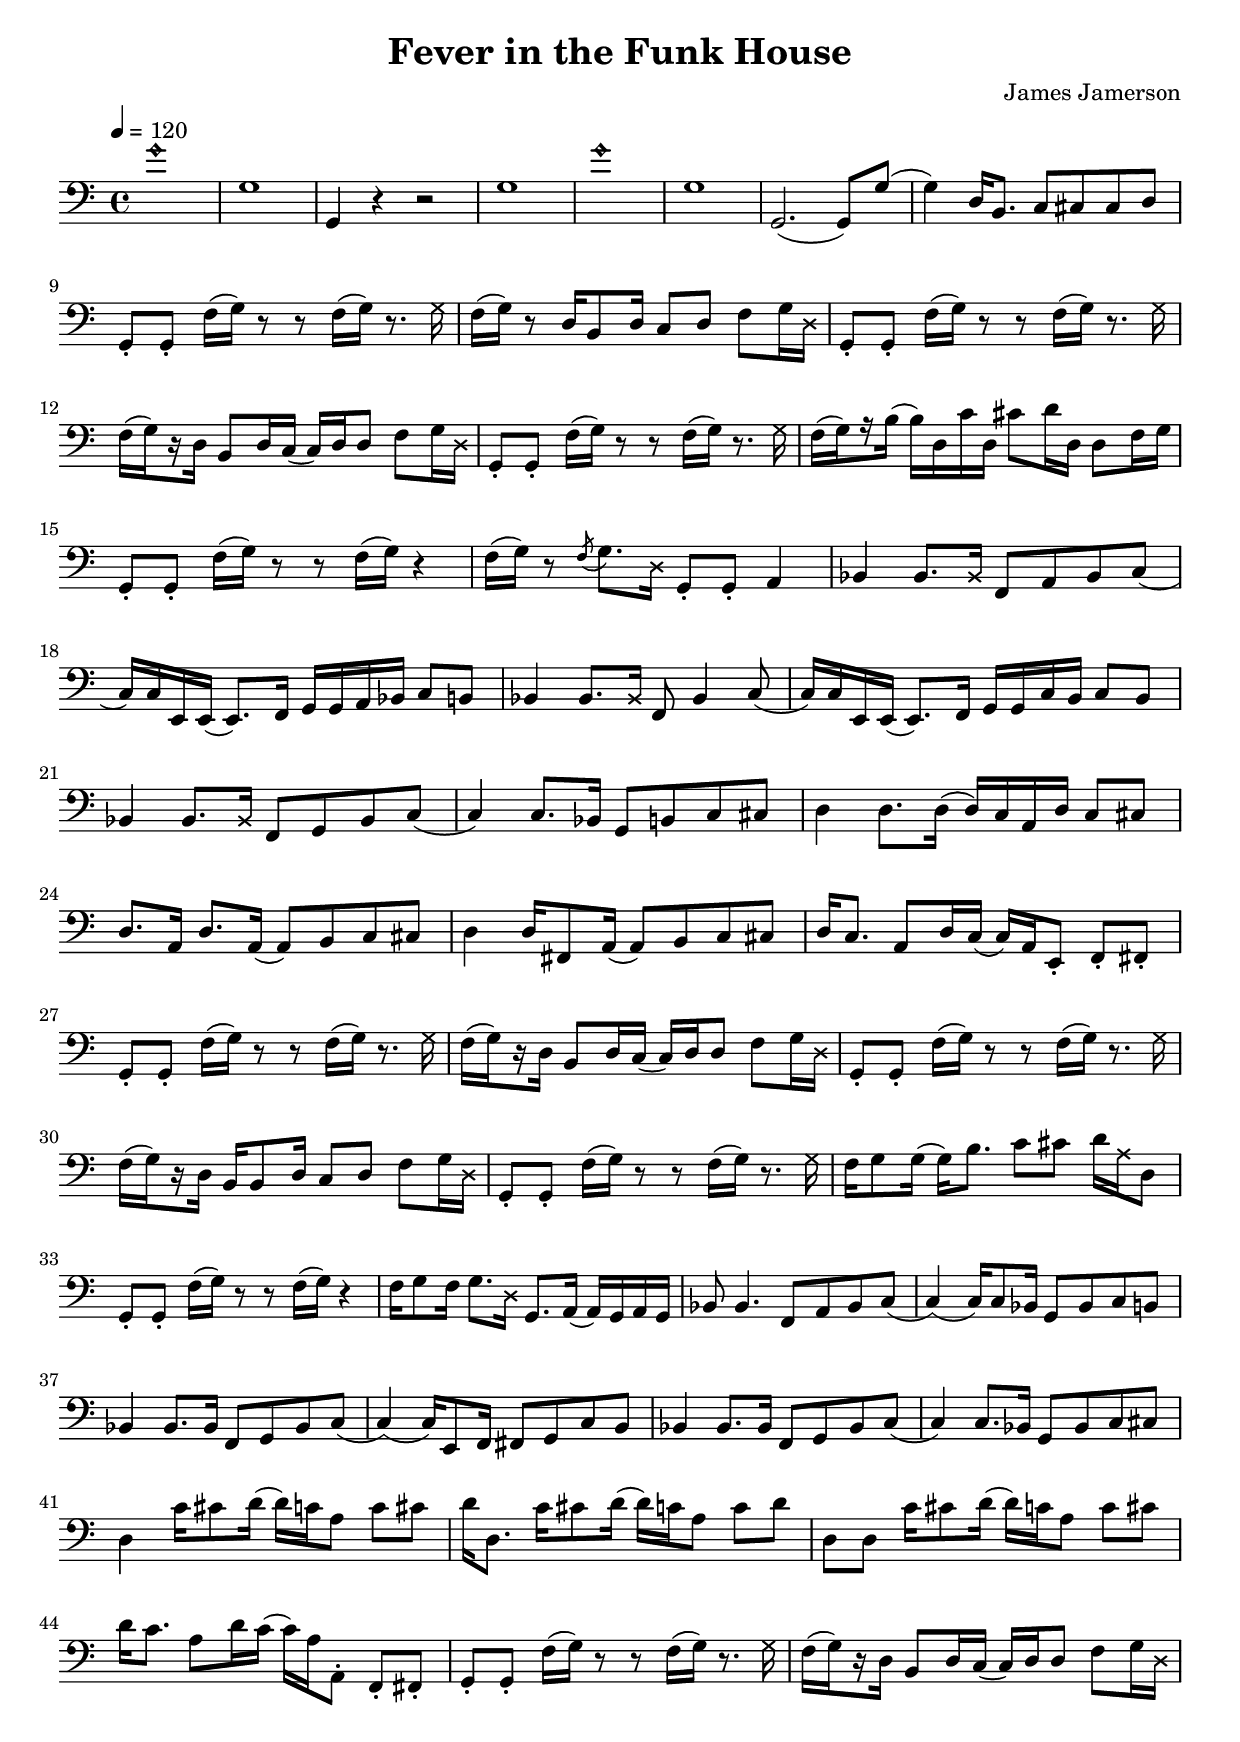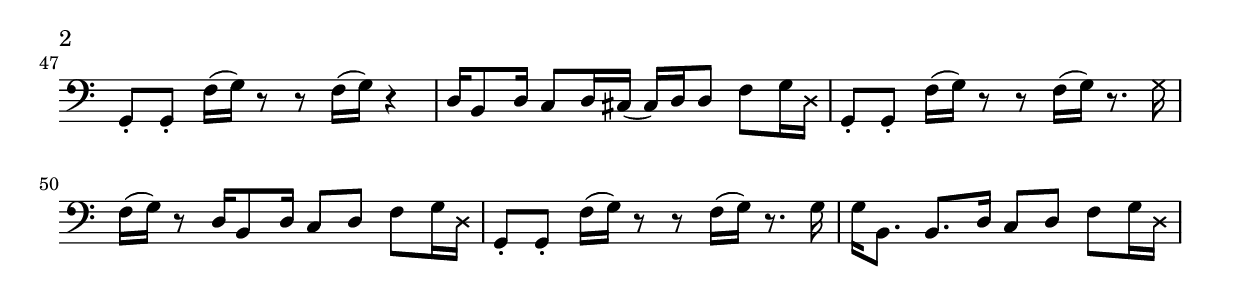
% WIP
% Original transcription by Yann Lambret <yann.lambret@gmail.com>

\version "2.18.2"

\header {
  title = "Fever in the Funk House"
  composer = "James Jamerson"
}

bass = {
  \time 4/4
  \clef bass
  \tempo 4 = 120

  % bars 1 - 8
  \override NoteHead.style = #'harmonic g'1 \revert NoteHead.style |
  g1 |
  g,4 r4 r2 |
  g1 |
  \override NoteHead.style = #'harmonic g'1 \revert NoteHead.style |
  g1 |
  g,2.( g,8) g( |
  g4) d16 b,8. c8 cis cis d |

  % bars 9 - 12
  g,8\staccato g,\staccato f16( g) r8 r f16( g) r8. \override NoteHead.style = #'cross g16 \revert NoteHead.style |
  f16( g) r8 d16 b,8 d16 c8 d f g16 \override NoteHead.style = #'cross d \revert NoteHead.style |
  g,8\staccato g,\staccato f16( g) r8 r f16( g) r8. \override NoteHead.style = #'cross g16 \revert NoteHead.style |
  f16[(\set stemRightBeamCount = #1 g) \set stemRightBeamCount = #1 \set stemLeftBeamCount = #1 r16 \set stemLeftBeamCount = #2 d16] b,8 d16 c( c) d d8 f g16 \override NoteHead.style = #'cross d \revert NoteHead.style |

  % bars 13 - 16
  g,8\staccato g,\staccato f16( g) r8 r f16( g) r8. \override NoteHead.style = #'cross g16 \revert NoteHead.style |
  f16[(\set stemRightBeamCount = #1 g) \set stemRightBeamCount = #1 \set stemLeftBeamCount = #1 r16 \set stemLeftBeamCount = #2 b16]( b) d c' d cis'8 d'16 d d8 f16 g |
  g,8\staccato g,\staccato f16( g) r8 r f16( g) r4 |
  f16( g) r8 \acciaccatura f g8. \override NoteHead.style = #'cross d16 \revert NoteHead.style g,8\staccato g,\staccato a,4 |

  % bars 17 - 20
  bes,4 bes,8. \override NoteHead.style = #'cross bes,16 \revert NoteHead.style f,8 a, bes, c( |
  c16) c16 e,16 e,( e,8.) f,16 g, g, a,  bes, c8 b, |
  bes,4 bes,8. \override NoteHead.style = #'cross bes,16 \revert NoteHead.style f,8 bes,4 c8( |
  c16) c16 e,16 e,( e,8.) f,16 g, g, c  b, c8 b, |

  % bars 21 - 24
  bes,4 bes,8. \override NoteHead.style = #'cross bes,16 \revert NoteHead.style f,8 g, bes, c( |
  c4) c8. bes,16 g,8 b, c cis |
  d4 d8. d16( d16) c a, d c8 cis |
  d8. a,16 d8. a,16( a,8) b, c cis |

  % bars 25 - 28
  d4 d16 fis,8 a,16( a,8) b, c cis |
  d16 c8. a,8 d16 c( c16) a, e,8\staccato f,\staccato fis,\staccato |
  g,8\staccato g,\staccato f16( g) r8 r f16( g) r8. \override NoteHead.style = #'cross g16 \revert NoteHead.style |
  f16[(\set stemRightBeamCount = #1 g) \set stemRightBeamCount = #1 \set stemLeftBeamCount = #1 r16 \set stemLeftBeamCount = #2 d16] b,8 d16 c( c) d d8 f g16 \override NoteHead.style = #'cross d \revert NoteHead.style |

  % bars 29 - 32
  g,8\staccato g,\staccato f16( g) r8 r f16( g) r8. \override NoteHead.style = #'cross g16 \revert NoteHead.style |
  f16[(\set stemRightBeamCount = #1 g) \set stemRightBeamCount = #1 \set stemLeftBeamCount = #1 r16 \set stemLeftBeamCount = #2 d16] b,16 b,8 d16 c8 d f g16 \override NoteHead.style = #'cross d \revert NoteHead.style |
  g,8\staccato g,\staccato f16( g) r8 r f16( g) r8. \override NoteHead.style = #'cross g16 \revert NoteHead.style |
  f16 g8 g16( g16) b8. c'8 cis' d'16 \override NoteHead.style = #'cross a16 \revert NoteHead.style d8 |

  % bars 33 - 36
  g,8\staccato g,\staccato f16( g) r8 r f16( g) r4 |
  f16 g8 f16 g8. \override NoteHead.style = #'cross d16 \revert NoteHead.style g,8. a,16( a,) g, a, g, |
  bes,8 bes,4. f,8 a, bes, c( |
  c4)( c16) c8 bes,16 g,8 bes, c b, |

  % bars 37 - 40
  bes,4 bes,8. bes,16 f,8 g, bes, c( |
  c4)( c16) e,8 f,16 fis,8 g, c b, |
  bes,4 bes,8. bes,16 f,8 g, bes, c( |
  c4) c8. bes,16 g,8 bes, c cis |

  % bars 41 - 44
  d4 c'16 cis'8 d'16( d') c' a8 c' cis' |
  d'16 d8. c'16 cis'8 d'16( d') c' a8 c' d' |
  d8 d c'16 cis'8 d'16( d') c' a8 c' cis' |
  d'16 c'8. a8 d'16 c'( c') a16 a,8\staccato f,\staccato fis,\staccato |

  % bars 45 - 48
  g,8\staccato g,\staccato f16( g) r8 r f16( g) r8. \override NoteHead.style = #'cross g16 \revert NoteHead.style |
  f16[(\set stemRightBeamCount = #1 g) \set stemRightBeamCount = #1 \set stemLeftBeamCount = #1 r16 \set stemLeftBeamCount = #2 d16] b,8 d16 c( c) d d8 f g16 \override NoteHead.style = #'cross d \revert NoteHead.style |
  g,8\staccato g,\staccato f16( g) r8 r f16( g) r4 |
  d16 b,8 d16 c8 d16 cis16( cis) d d8 f g16 \override NoteHead.style = #'cross d \revert NoteHead.style |

  % bars 49 - 52
  g,8\staccato g,\staccato f16( g) r8 r f16( g) r8. \override NoteHead.style = #'cross g16 \revert NoteHead.style |
  f16( g) r8 d16 b,8 d16 c8 d f g16 \override NoteHead.style = #'cross d \revert NoteHead.style |
  g,8\staccato g,\staccato f16( g) r8 r f16( g) r8. g16 |
  g16 b,8. b,8. d16 c8 d f g16 \override NoteHead.style = #'cross d \revert NoteHead.style |
}

\score {
  <<
    \new Staff \bass
  >>
  \layout {
    indent = #0
  }
}
